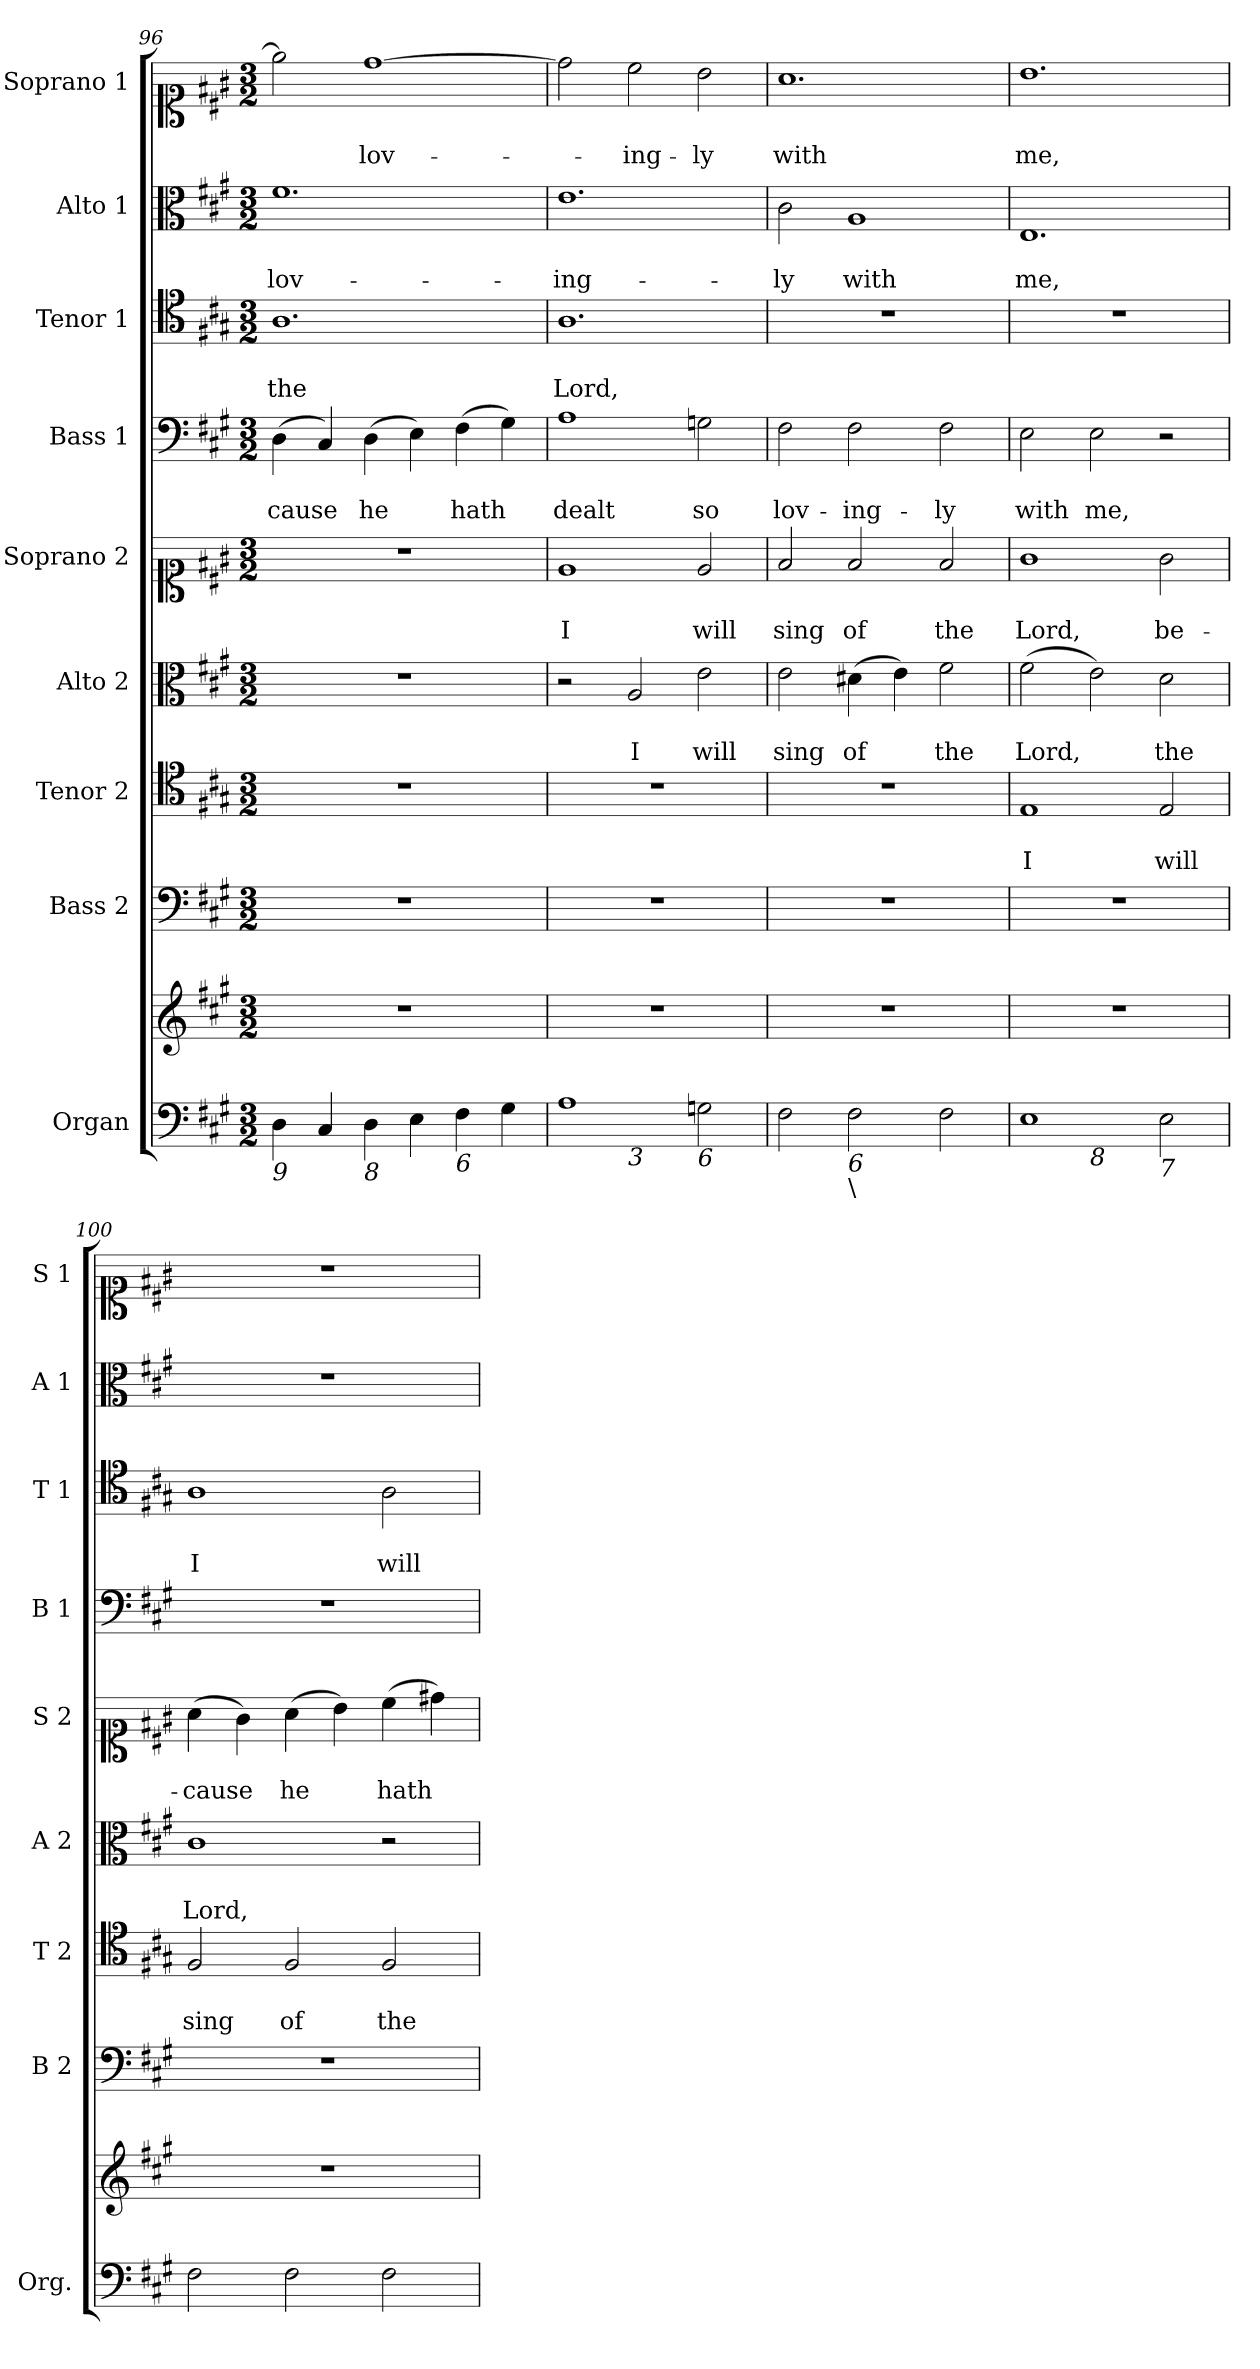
**kern	**kern	**kern	**kern	**text	**text	**kern	**text	**text	**kern	**text	**text	**kern	**text	**text	**kern	**text	**text	**kern	**text	**text	**kern	**text	**text
*part9	*part9	*part8	*part7	*part7	*part7	*part6	*part6	*part6	*part5	*part5	*part5	*part4	*part4	*part4	*part3	*part3	*part3	*part2	*part2	*part2	*part1	*part1	*part1
*staff10	*staff9	*staff8	*staff7	*staff7	*staff7	*staff6	*staff6	*staff6	*staff5	*staff5	*staff5	*staff4	*staff4	*staff4	*staff3	*staff3	*staff3	*staff2	*staff2	*staff2	*staff1	*staff1	*staff1
*I"Organ	*	*I"Bass 2	*I"Tenor 2	*	*	*I"Alto 2	*	*	*I"Soprano 2	*	*	*I"Bass 1	*	*	*I"Tenor 1	*	*	*I"Alto 1	*	*	*I"Soprano 1	*	*
*I'Org.	*	*I'B 2	*I'T 2	*	*	*I'A 2	*	*	*I'S 2	*	*	*I'B 1	*	*	*I'T 1	*	*	*I'A 1	*	*	*I'S 1	*	*
*clefF4	*clefG2	*clefF4	*clefC4	*	*	*clefC3	*	*	*clefC1	*	*	*clefF4	*	*	*clefC4	*	*	*clefC3	*	*	*clefC1	*	*
*k[f#c#g#]	*k[f#c#g#]	*k[f#c#g#]	*k[f#c#g#]	*	*	*k[f#c#g#]	*	*	*k[f#c#g#]	*	*	*k[f#c#g#]	*	*	*k[f#c#g#]	*	*	*k[f#c#g#]	*	*	*k[f#c#g#]	*	*
*A:	*A:	*A:	*A:	*	*	*A:	*	*	*A:	*	*	*A:	*	*	*A:	*	*	*A:	*	*	*A:	*	*
*M3/2	*M3/2	*M3/2	*M3/2	*	*	*M3/2	*	*	*M3/2	*	*	*M3/2	*	*	*M3/2	*	*	*M3/2	*	*	*M3/2	*	*
=96	=96	=96	=96	=96	=96	=96	=96	=96	=96	=96	=96	=96	=96	=96	=96	=96	=96	=96	=96	=96	=96	=96	=96
!LO:TX:b:i:t=9	!	!	!	!	!	!	!	!	!	!	!	!	!	!	!	!	!	!	!	!	!	!	!
!	!	!	!	!	!	!	!	!	!	!	!	!	!	!LO:LY:b	!	!	!LO:LY:b	!	!	!LO:LY:b	!	!	!
4D\	1.r	1.r	1.r	.	.	1.r	.	.	1.r	.	.	(>4D\	.	-cause	1.A	.	the	1.f#	.	lov-	2ee\]	.	.
4C#/	.	.	.	.	.	.	.	.	.	.	.	4C#/)	.	.	.	.	.	.	.	.	.	.	.
!LO:TX:b:i:t=8	!	!	!	!	!	!	!	!	!	!	!	!	!	!	!	!	!	!	!	!	!	!	!
!	!	!	!	!	!	!	!	!	!	!	!	!	!	!LO:LY:b	!	!	!	!	!	!	!	!	!LO:LY:b
4D\	.	.	.	.	.	.	.	.	.	.	.	(>4D\	.	he	.	.	.	.	.	.	[1dd	.	lov-
4E\	.	.	.	.	.	.	.	.	.	.	.	4E\)	.	.	.	.	.	.	.	.	.	.	.
!LO:TX:b:i:t=6	!	!	!	!	!	!	!	!	!	!	!	!	!	!	!	!	!	!	!	!	!	!	!
!	!	!	!	!	!	!	!	!	!	!	!	!	!	!LO:LY:b	!	!	!	!	!	!	!	!	!
4F#\	.	.	.	.	.	.	.	.	.	.	.	(>4F#\	.	hath	.	.	.	.	.	.	.	.	.
4G#\	.	.	.	.	.	.	.	.	.	.	.	4G#\)	.	.	.	.	.	.	.	.	.	.	.
!!LO:PB:g=z
=97	=97	=97	=97	=97	=97	=97	=97	=97	=97	=97	=97	=97	=97	=97	=97	=97	=97	=97	=97	=97	=97	=97	=97
!LO:TX:b:i:t=4	!	!	!	!	!	!	!	!	!	!	!	!	!	!	!	!	!	!	!	!	!	!	!
!	!	!	!	!	!	!	!	!	!	!	!LO:LY:b	!	!	!LO:LY:b	!	!	!LO:LY:b	!	!	!LO:LY:b	!	!	!
*^	*	*	*	*	*	*	*	*	*	*	*	*	*	*	*	*	*	*	*	*	*	*	*
1A	2ryy	1.r	1.r	1.r	.	.	2r	.	.	1e	.	I	1A	.	dealt	1.A	.	Lord,	1.e	.	-ing-	2dd\]	.	.
!	!LO:TX:b:i:t=3	!	!	!	!	!	!	!	!	!	!	!	!	!	!	!	!	!	!	!	!	!	!	!
!	!	!	!	!	!	!	!	!	!LO:LY:b	!	!	!	!	!	!	!	!	!	!	!	!	!	!	!LO:LY:b
.	1ryy	.	.	.	.	.	2A/	.	I	.	.	.	.	.	.	.	.	.	.	.	.	2cc#\	.	-ing-
!LO:TX:b:i:t=6	!	!	!	!	!	!	!	!	!	!	!	!	!	!	!	!	!	!	!	!	!	!	!	!
!	!	!	!	!	!	!	!	!	!LO:LY:b	!	!	!LO:LY:b	!	!	!LO:LY:b	!	!	!	!	!	!	!	!	!LO:LY:b
2Gn\	.	.	.	.	.	.	2e\	.	will	2e/	.	will	2Gn\	.	so	.	.	.	.	.	.	2b\	.	-ly
=98	=98	=98	=98	=98	=98	=98	=98	=98	=98	=98	=98	=98	=98	=98	=98	=98	=98	=98	=98	=98	=98	=98	=98	=98
!LO:TX:b:i:t=7	!	!	!	!	!	!	!	!	!	!	!	!	!	!	!	!	!	!	!	!	!	!	!	!
!	!	!	!	!	!	!	!	!	!LO:LY:b	!	!	!LO:LY:b	!	!	!LO:LY:b	!	!	!	!	!	!LO:LY:b	!	!	!LO:LY:b
*v	*v	*	*	*	*	*	*	*	*	*	*	*	*	*	*	*	*	*	*	*	*	*	*	*
2F#\	1.r	1.r	1.r	.	.	2e\	.	sing	2f#/	.	sing	2F#\	.	lov-	1.r	.	.	2c#\	.	-ly	1.a	.	with
!LO:TX:b:i:t=6	!	!	!	!	!	!	!	!	!	!	!	!	!	!	!	!	!	!	!	!	!	!	!
!LO:TX:b:t=\	!	!	!	!	!	!	!	!	!	!	!	!	!	!	!	!	!	!	!	!	!	!	!
!	!	!	!	!	!	!	!	!LO:LY:b	!	!	!LO:LY:b	!	!	!LO:LY:b	!	!	!	!	!	!LO:LY:b	!	!	!
2F#\	.	.	.	.	.	(>4d#X\	.	of	2f#/	.	of	2F#\	.	-ing-	.	.	.	1A	.	with	.	.	.
.	.	.	.	.	.	4e\)	.	.	.	.	.	.	.	.	.	.	.	.	.	.	.	.	.
!	!	!	!	!	!	!	!	!LO:LY:b	!	!	!LO:LY:b	!	!	!LO:LY:b	!	!	!	!	!	!	!	!	!
2F#\	.	.	.	.	.	2f#\	.	the	2f#/	.	the	2F#\	.	-ly	.	.	.	.	.	.	.	.	.
=99	=99	=99	=99	=99	=99	=99	=99	=99	=99	=99	=99	=99	=99	=99	=99	=99	=99	=99	=99	=99	=99	=99	=99
!LO:TX:b:i:t=9	!	!	!	!	!	!	!	!	!	!	!	!	!	!	!	!	!	!	!	!	!	!	!
!	!	!	!	!	!LO:LY:b	!	!	!LO:LY:b	!	!	!LO:LY:b	!	!	!LO:LY:b	!	!	!	!	!	!LO:LY:b	!	!	!LO:LY:b
*^	*	*	*	*	*	*	*	*	*	*	*	*	*	*	*	*	*	*	*	*	*	*	*
1E	2ryy	1.r	1.r	1E	.	I	(>2f#\	.	Lord,	1g#	.	Lord,	2E\	.	with	1.r	.	.	1.E	.	me,	1.b	.	me,
!	!LO:TX:b:i:t=8	!	!	!	!	!	!	!	!	!	!	!	!	!	!	!	!	!	!	!	!	!	!	!
!	!	!	!	!	!	!	!	!	!	!	!	!	!	!	!LO:LY:b	!	!	!	!	!	!	!	!	!
.	1ryy	.	.	.	.	.	2e\)	.	.	.	.	.	2E\	.	me,	.	.	.	.	.	.	.	.	.
!LO:TX:b:i:t=7	!	!	!	!	!	!	!	!	!	!	!	!	!	!	!	!	!	!	!	!	!	!	!	!
!	!	!	!	!	!	!LO:LY:b	!	!	!LO:LY:b	!	!	!LO:LY:b	!	!	!	!	!	!	!	!	!	!	!	!
2E\	.	.	.	2E/	.	will	2d\	.	the	2g#\	.	be-	2r	.	.	.	.	.	.	.	.	.	.	.
=100	=100	=100	=100	=100	=100	=100	=100	=100	=100	=100	=100	=100	=100	=100	=100	=100	=100	=100	=100	=100	=100	=100	=100	=100
!LO:TX:b:i:t=5	!	!	!	!	!	!	!	!	!	!	!	!	!	!	!	!	!	!	!	!	!	!	!	!
!	!	!	!	!	!	!LO:LY:b	!	!	!LO:LY:b	!	!	!LO:LY:b	!	!	!	!	!	!LO:LY:b	!	!	!	!	!	!
*v	*v	*	*	*	*	*	*	*	*	*	*	*	*	*	*	*	*	*	*	*	*	*	*	*
2F#\	1.r	1.r	2F#/	.	sing	1c#	.	Lord,	(>4a\	.	-cause	1.r	.	.	1A	.	I	1.r	.	.	1.r	.	.
.	.	.	.	.	.	.	.	.	4g#\)	.	.	.	.	.	.	.	.	.	.	.	.	.	.
!	!	!	!	!	!LO:LY:b	!	!	!	!	!	!LO:LY:b	!	!	!	!	!	!	!	!	!	!	!	!
2F#\	.	.	2F#/	.	of	.	.	.	(>4a\	.	he	.	.	.	.	.	.	.	.	.	.	.	.
.	.	.	.	.	.	.	.	.	4b\)	.	.	.	.	.	.	.	.	.	.	.	.	.	.
!	!	!	!	!	!LO:LY:b	!	!	!	!	!	!LO:LY:b	!	!	!	!	!	!LO:LY:b	!	!	!	!	!	!
2F#\	.	.	2F#/	.	the	2r	.	.	(>4cc#\	.	hath	.	.	.	2A\	.	will	.	.	.	.	.	.
.	.	.	.	.	.	.	.	.	4dd#X\)	.	.	.	.	.	.	.	.	.	.	.	.	.	.
=	=	=	=	=	=	=	=	=	=	=	=	=	=	=	=	=	=	=	=	=	=	=	=
*-	*-	*-	*-	*-	*-	*-	*-	*-	*-	*-	*-	*-	*-	*-	*-	*-	*-	*-	*-	*-	*-	*-	*-
